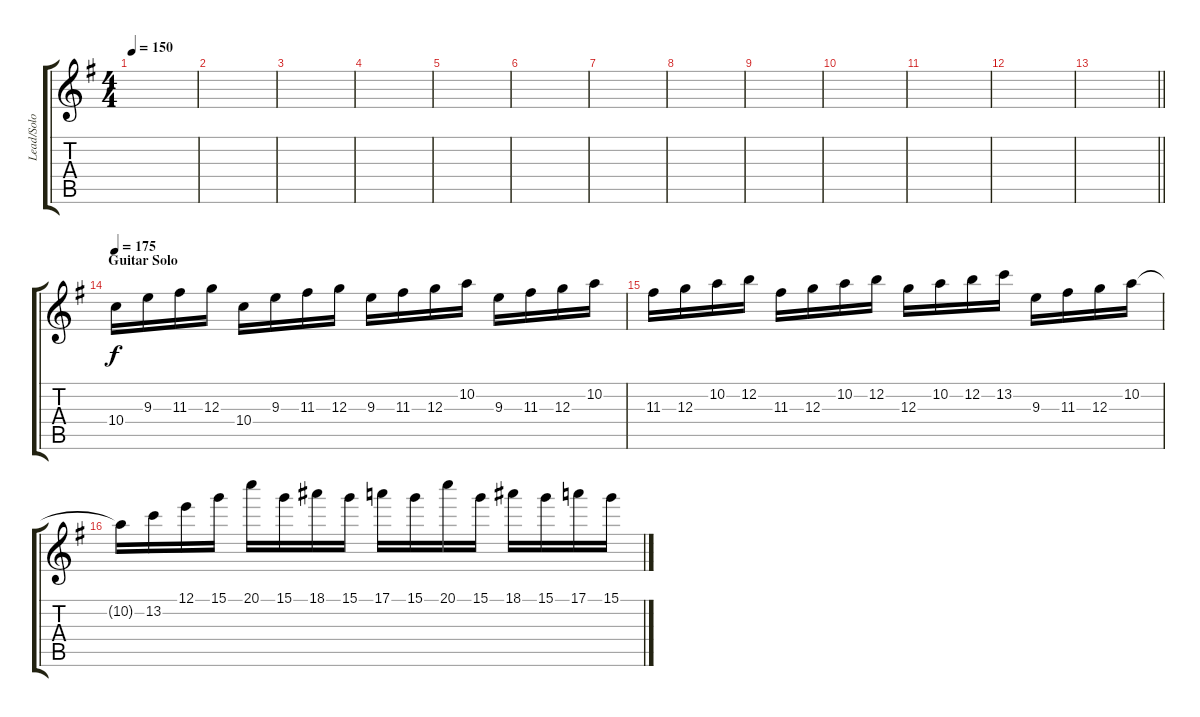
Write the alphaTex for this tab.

\track ("Lead/Solo" "Lead/Solo") {instrument overdrivenguitar}
\staff {score tabs}
\tuning (E4 B3 G3 D3 A2 D2) {hide}
\ts (4 4)
\tempo 150
\clef g2
\ks g
|
|
|
|
|
|
|
|
|
|
|
|
\barLineRight lightlight
|
\section ("" "Guitar Solo")
\tempo 175
10.4.16 9.3.16 11.3.16 12.3.16 10.4.16 9.3.16 11.3.16 12.3.16 9.3.16 11.3.16 12.3.16 10.2.16 9.3.16 11.3.16 12.3.16 10.2.16 |
11.3.16 12.3.16 10.2.16 12.2.16 11.3.16 12.3.16 10.2.16 12.2.16 12.3.16 10.2.16 12.2.16 13.2.16 9.3.16 11.3.16 12.3.16 10.2.16 |
10.2{t}.16 13.2.16 12.1.16 15.1.16 20.1.16 15.1.16 18.1.16 15.1.16 17.1.16 15.1.16 20.1.16 15.1.16 18.1.16 15.1.16 17.1.16 15.1.16
